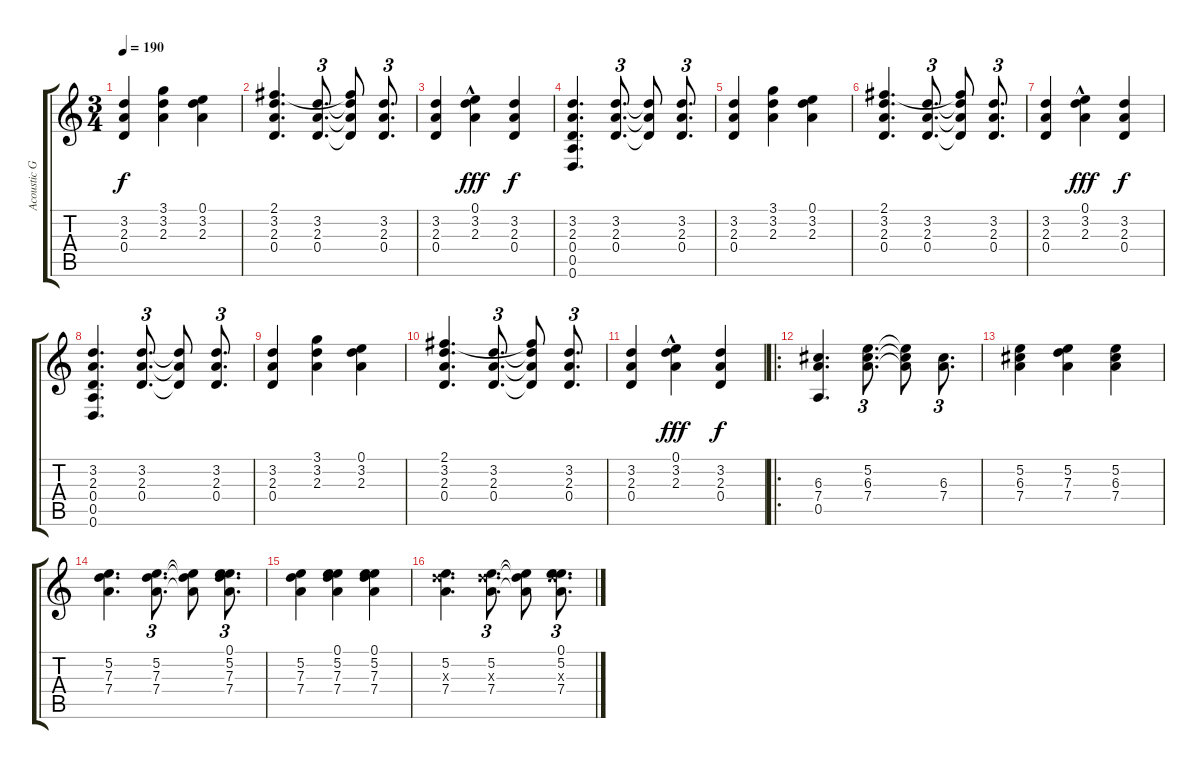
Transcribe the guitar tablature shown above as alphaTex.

\track ("Acoustic Guitar" "Acoustic G") {instrument acousticguitarsteel}
\staff {score tabs}
\tuning (E4 B3 G3 D3 A2 D2) {hide}
\ts (3 4)
\tempo 190
\clef g2
\ks c
(3.2 2.3 0.4).4{dy f} (3.1 3.2 2.3).4 (0.1 3.2 2.3).4 |
(2.1 3.2 2.3 0.4).4{d} (3.2 2.3 0.4).8{d tu (3 2)} (2.1{t} 3.2{t} 2.3{t} 0.4{t}).8 (3.2 2.3 0.4).8{d tu (3 2)} |
(3.2 2.3 0.4).4 (0.1{hac} 3.2 2.3).4{dy fff} (3.2 2.3 0.4).4{dy f} |
(3.2 2.3 0.4 0.5 0.6).4{d} (3.2 2.3 0.4).8{d tu (3 2)} (3.2{t} 2.3{t} 0.4{t}).8 (3.2 2.3 0.4).8{d tu (3 2)} |
(3.2 2.3 0.4).4 (3.1 3.2 2.3).4 (0.1 3.2 2.3).4 |
(2.1 3.2 2.3 0.4).4{d} (3.2 2.3 0.4).8{d tu (3 2)} (2.1{t} 3.2{t} 2.3{t} 0.4{t}).8 (3.2 2.3 0.4).8{d tu (3 2)} |
(3.2 2.3 0.4).4 (0.1{hac} 3.2 2.3).4{dy fff} (3.2 2.3 0.4).4{dy f} |
(3.2 2.3 0.4 0.5 0.6).4{d} (3.2 2.3 0.4).8{d tu (3 2)} (3.2{t} 2.3{t} 0.4{t}).8 (3.2 2.3 0.4).8{d tu (3 2)} |
(3.2 2.3 0.4).4 (3.1 3.2 2.3).4 (0.1 3.2 2.3).4 |
(2.1 3.2 2.3 0.4).4{d} (3.2 2.3 0.4).8{d tu (3 2)} (2.1{t} 3.2{t} 2.3{t} 0.4{t}).8 (3.2 2.3 0.4).8{d tu (3 2)} |
(3.2 2.3 0.4).4 (0.1{hac} 3.2 2.3).4{dy fff} (3.2 2.3 0.4).4{dy f} |
\ro
(6.3 7.4 0.5).4{d} (5.2 6.3 7.4).8{d tu (3 2)} (5.2{t} 6.3{t} 7.4{t}).8 (6.3 7.4).8{d tu (3 2)} |
(5.2 6.3 7.4).4 (5.2 7.3 7.4).4 (5.2 6.3 7.4).4 |
(5.2 7.3 7.4).4{d} (5.2 7.3 7.4).8{d tu (3 2)} (5.2{t} 7.3{t} 7.4{t}).8 (0.1 5.2 7.3 7.4).8{d tu (3 2)} |
(5.2 7.3 7.4).4 (0.1 5.2 7.3 7.4).4 (0.1 5.2 7.3 7.4).4 |
(5.2 7.3{x} 7.4).4{d} (5.2 7.3{x} 7.4).8{d tu (3 2)} (5.2{t} 7.3{t} 7.4{t}).8 (0.1 5.2 7.3{x} 7.4).8{d tu (3 2)}
